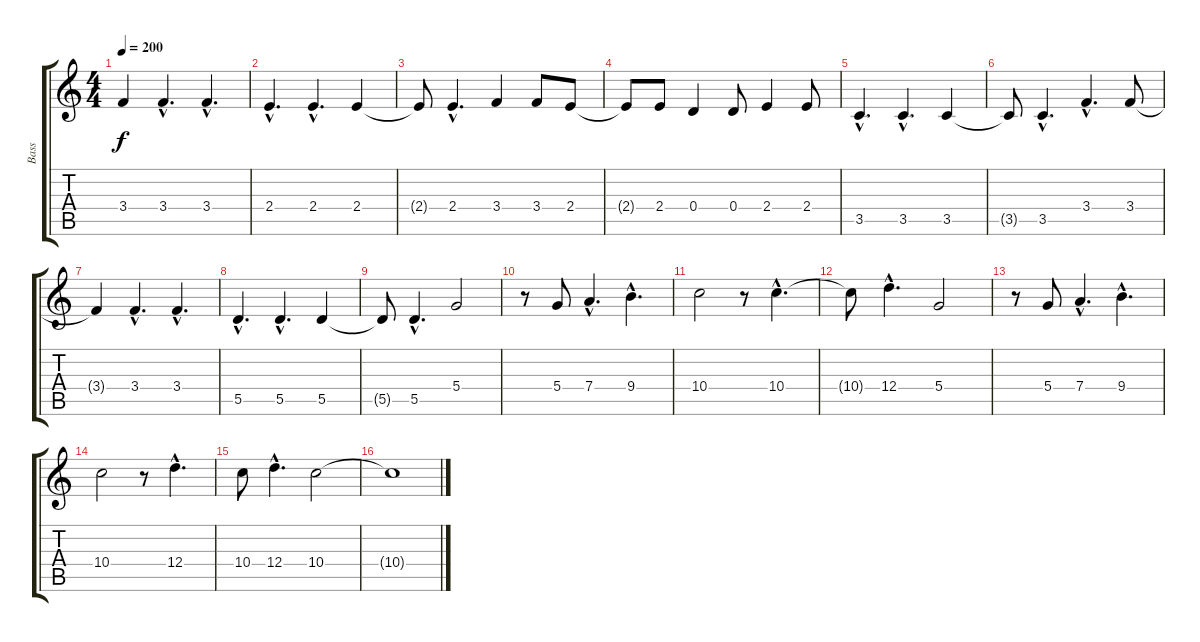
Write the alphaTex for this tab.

\track ("Bass" "Bass") {instrument electricbasspick}
\staff {score tabs}
\tuning (E4 B3 G3 D3 A2 E2) {hide}
\ts (4 4)
\tempo 200
\clef g2
\ks c
3.4{t}.4{dy f} 3.4{hac}.4{d} 3.4{hac}.4{d} |
2.4{hac}.4{d} 2.4{hac}.4{d} 2.4.4 |
2.4{t}.8 2.4{hac}.4{d} 3.4.4 3.4.8 2.4.8 |
2.4{t}.8 2.4.8 0.4.4 0.4.8 2.4.4 2.4.8 |
3.5{hac}.4{d} 3.5{hac}.4{d} 3.5.4 |
3.5{t}.8 3.5{hac}.4{d} 3.4{hac}.4{d} 3.4.8 |
3.4{t}.4 3.4{hac}.4{d} 3.4{hac}.4{d} |
5.5{hac}.4{d} 5.5{hac}.4{d} 5.5.4 |
5.5{t}.8 5.5{hac}.4{d} 5.4.2 |
r.8 5.4.8 7.4{hac}.4{d} 9.4{hac}.4{d} |
10.4.2 r.8 10.4{hac}.4{d} |
10.4{t}.8 12.4{hac}.4{d} 5.4.2 |
r.8 5.4.8 7.4{hac}.4{d} 9.4{hac}.4{d} |
10.4.2 r.8 12.4{hac}.4{d} |
10.4.8 12.4{hac}.4{d} 10.4.2 |
10.4{t}.1
